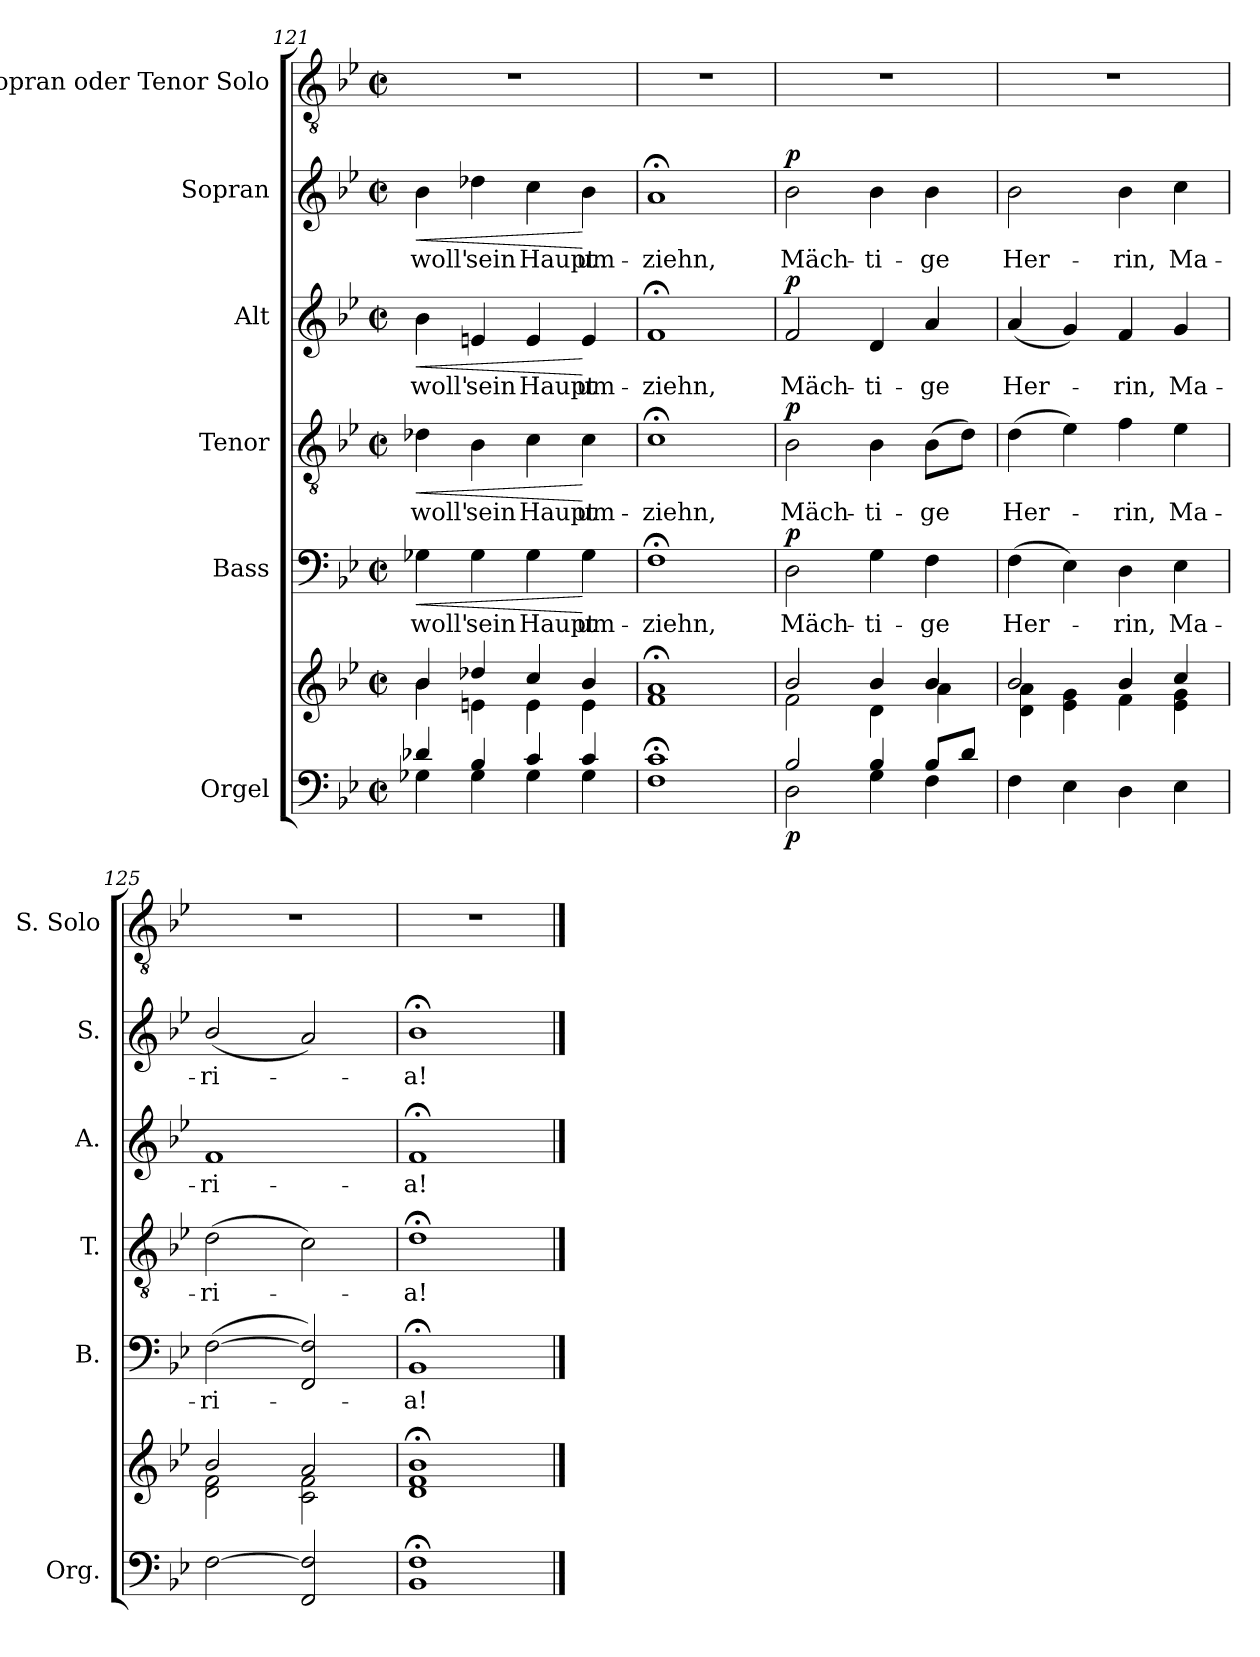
**kern	**kern	**dynam	**kern	**text	**dynam	**kern	**text	**dynam	**kern	**text	**dynam	**kern	**text	**dynam	**kern
*part6	*part6	*part6	*part5	*part5	*part5	*part4	*part4	*part4	*part3	*part3	*part3	*part2	*part2	*part2	*part1
*staff7	*staff6	*staff6/7	*staff5	*staff5	*staff5	*staff4	*staff4	*staff4	*staff3	*staff3	*staff3	*staff2	*staff2	*staff2	*staff1
*I"Orgel	*	*	*I"Bass	*	*	*I"Tenor	*	*	*I"Alt	*	*	*I"Sopran	*	*	*I"Sopran oder  Tenor Solo
*I'Org.	*	*	*I'B.	*	*	*I'T.	*	*	*I'A.	*	*	*I'S.	*	*	*I'S. Solo
*clefF4	*clefG2	*	*clefF4	*	*	*clefGv2	*	*	*clefG2	*	*	*clefG2	*	*	*clefGv2
*	*	*	*	*	*	*ITrd7c12	*	*	*	*	*	*	*	*	*
*k[b-e-]	*k[b-e-]	*	*k[b-e-]	*	*	*k[b-e-]	*	*	*k[b-e-]	*	*	*k[b-e-]	*	*	*k[b-e-]
*B-:	*B-:	*	*B-:	*	*	*B-:	*	*	*B-:	*	*	*B-:	*	*	*B-:
*M2/2	*M2/2	*	*M2/2	*	*	*M2/2	*	*	*M2/2	*	*	*M2/2	*	*	*M2/2
*met(c|)	*met(c|)	*	*met(c|)	*	*	*met(c|)	*	*	*met(c|)	*	*	*met(c|)	*	*	*met(c|)
=121	=121	=121	=121	=121	=121	=121	=121	=121	=121	=121	=121	=121	=121	=121	=121
*^	*^	*	*	*	*	*	*	*	*	*	*	*	*	*	*
!	!	!	!	!	!	!LO:LY:b	!LO:HP:b	!	!LO:LY:b	!LO:HP:b	!	!LO:LY:b	!LO:HP:b	!	!LO:LY:b	!LO:HP:b	!
4d-X/	4G-X\	4b-/	4b-\	.	4G-X\	woll'	<	4D-X\	woll'	<	4b-\	woll'	<	4b-\	woll'	<	1r
!	!	!	!	!	!	!LO:LY:b	!	!	!LO:LY:b	!	!	!LO:LY:b	!	!	!LO:LY:b	!	!
4B-/	4G-\	4dd-X/	4en\	.	4G-\	sein	.	4BB-\	sein	.	4en/	sein	.	4dd-X\	sein	.	.
!	!	!	!	!	!	!LO:LY:b	!	!	!LO:LY:b	!	!	!LO:LY:b	!	!	!LO:LY:b	!	!
4c/	4G-\	4cc/	4e\	.	4G-\	Haupt	.	4C\	Haupt	.	4e/	Haupt	.	4cc\	Haupt	.	.
!	!	!	!	!	!	!LO:LY:b	!	!	!LO:LY:b	!	!	!LO:LY:b	!	!	!LO:LY:b	!	!
4c/	4G-\	4b-/	4e\	.	4G-\	um-	[	4C\	um-	[	4e/	um-	[	4b-\	um-	[	.
=122	=122	=122	=122	=122	=122	=122	=122	=122	=122	=122	=122	=122	=122	=122	=122	=122	=122
!	!	!	!	!	!	!LO:LY:b	!	!	!LO:LY:b	!	!	!LO:LY:b	!	!	!LO:LY:b	!	!
1c;<	1F	1a;<	1f	.	1F;<	-ziehn,	.	1C;<	-ziehn,	.	1f;<	-ziehn,	.	1a;<	-ziehn,	.	1r
=123	=123	=123	=123	=123	=123	=123	=123	=123	=123	=123	=123	=123	=123	=123	=123	=123	=123
!	!	!	!	!LO:DY:b=2	!	!LO:LY:b	!LO:DY:b	!	!LO:LY:b	!LO:DY:b	!	!LO:LY:b	!LO:DY:b	!	!LO:LY:b	!LO:DY:b	!
2B-/	2D\	2b-/	2f\	p	2D\	Mäch-	p	2BB-\	Mäch-	p	2f/	Mäch-	p	2b-\	Mäch-	p	1r
!	!	!	!	!	!	!LO:LY:b	!	!	!LO:LY:b	!	!	!LO:LY:b	!	!	!LO:LY:b	!	!
4B-/	4G\	4b-/	4d\	.	4G\	-ti-	.	4BB-\	-ti-	.	4d/	-ti-	.	4b-\	-ti-	.	.
!	!	!	!	!	!	!LO:LY:b	!	!	!LO:LY:b	!	!	!LO:LY:b	!	!	!LO:LY:b	!	!
8B-/L	4F\	4b-/	4a\	.	4F\	-ge	.	(>8BB-\L	-ge	.	4a/	-ge	.	4b-\	-ge	.	.
8d/J	.	.	.	.	.	.	.	8D\J)	.	.	.	.	.	.	.	.	.
*v	*v	*	*	*	*	*	*	*	*	*	*	*	*	*	*	*	*
=124	=124	=124	=124	=124	=124	=124	=124	=124	=124	=124	=124	=124	=124	=124	=124	=124
!	!	!	!	!	!LO:LY:b	!	!	!LO:LY:b	!	!	!LO:LY:b	!	!	!LO:LY:b	!	!
4F\	2b-/	4d\ 4a\	.	(>4F\	Her-	.	(>4D\	Her-	.	(<4a/	Her-	.	2b-\	Her-	.	1r
4E-\	.	4e-\ 4g\	.	4E-\)	.	.	4E-\)	.	.	4g/)	.	.	.	.	.	.
!	!	!	!	!	!LO:LY:b	!	!	!LO:LY:b	!	!	!LO:LY:b	!	!	!LO:LY:b	!	!
4D\	4b-/	4f\	.	4D\	-rin,	.	4F\	-rin,	.	4f/	-rin,	.	4b-\	-rin,	.	.
!	!	!	!	!	!LO:LY:b	!	!	!LO:LY:b	!	!	!LO:LY:b	!	!	!LO:LY:b	!	!
4E-\	4cc/	4e-\ 4g\	.	4E-\	Ma-	.	4E-\	Ma-	.	4g/	Ma-	.	4cc\	Ma-	.	.
=125	=125	=125	=125	=125	=125	=125	=125	=125	=125	=125	=125	=125	=125	=125	=125	=125
!	!	!	!	!	!LO:LY:b	!	!	!LO:LY:b	!	!	!LO:LY:b	!	!	!LO:LY:b	!	!
[2F\	2b-/	2d\ 2f\	.	(>[2F\	-ri-	.	(>2D\	-ri-	.	1f	-ri-	.	(<2b-/	-ri-	.	1r
2FF/ 2F/]	2a/	2c\ 2f\	.	2FF/ 2F/])	.	.	2C\)	.	.	.	.	.	2a/)	.	.	.
=126	=126	=126	=126	=126	=126	=126	=126	=126	=126	=126	=126	=126	=126	=126	=126	=126
!	!	!	!	!	!LO:LY:b	!	!	!LO:LY:b	!	!	!LO:LY:b	!	!	!LO:LY:b	!	!
1BB-;< 1F;<	1b-;<	1d 1f	.	1BB-;<	-a!	.	1D;<	-a!	.	1f;<	-a!	.	1b-;<	-a!	.	1r
*	*v	*v	*	*	*	*	*	*	*	*	*	*	*	*	*	*
==	==	==	==	==	==	==	==	==	==	==	==	==	==	==	==
*-	*-	*-	*-	*-	*-	*-	*-	*-	*-	*-	*-	*-	*-	*-	*-
